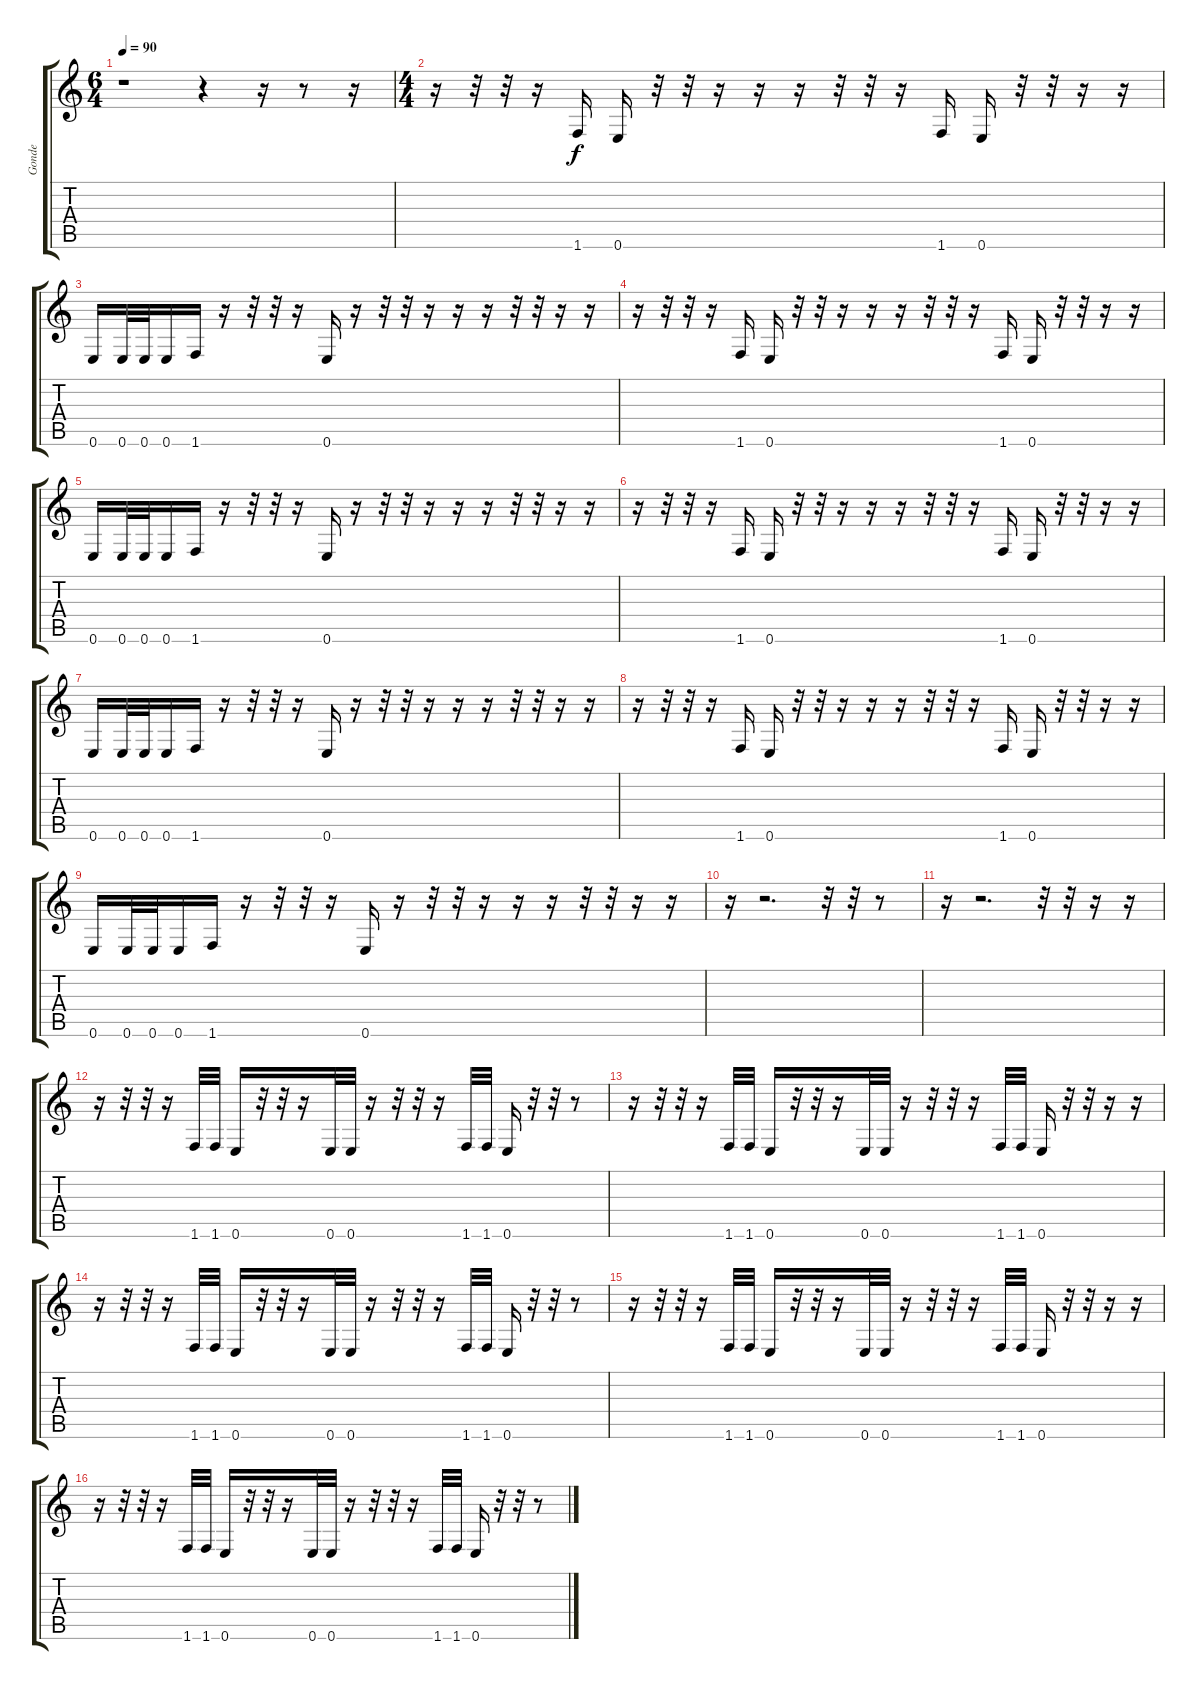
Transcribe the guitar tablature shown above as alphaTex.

\track ("Gonde" "Gonde") {instrument acousticguitarnylon}
\staff {score tabs}
\tuning (E4 B3 G3 D3 A2 E2) {hide}
\ts (6 4)
\tempo 90
\clef g2
\ks c
r.1{dy f instrument acousticguitarnylon} r.4 r.16 r.8 r.16 |
\ts (4 4)
r.16 r.32 r.32 r.16 1.6.16 0.6.16 r.32 r.32 r.16 r.16 r.16 r.32 r.32 r.16 1.6.16 0.6.16 r.32 r.32 r.16 r.16 |
0.6.16 0.6.32 0.6.32 0.6.16 1.6.16 r.16 r.32 r.32 r.16 0.6.16 r.16 r.32 r.32 r.16 r.16 r.16 r.32 r.32 r.16 r.16 |
r.16 r.32 r.32 r.16 1.6.16 0.6.16 r.32 r.32 r.16 r.16 r.16 r.32 r.32 r.16 1.6.16 0.6.16 r.32 r.32 r.16 r.16 |
0.6.16 0.6.32 0.6.32 0.6.16 1.6.16 r.16 r.32 r.32 r.16 0.6.16 r.16 r.32 r.32 r.16 r.16 r.16 r.32 r.32 r.16 r.16 |
r.16 r.32 r.32 r.16 1.6.16 0.6.16 r.32 r.32 r.16 r.16 r.16 r.32 r.32 r.16 1.6.16 0.6.16 r.32 r.32 r.16 r.16 |
0.6.16 0.6.32 0.6.32 0.6.16 1.6.16 r.16 r.32 r.32 r.16 0.6.16 r.16 r.32 r.32 r.16 r.16 r.16 r.32 r.32 r.16 r.16 |
r.16 r.32 r.32 r.16 1.6.16 0.6.16 r.32 r.32 r.16 r.16 r.16 r.32 r.32 r.16 1.6.16 0.6.16 r.32 r.32 r.16 r.16 |
0.6.16 0.6.32 0.6.32 0.6.16 1.6.16 r.16 r.32 r.32 r.16 0.6.16 r.16 r.32 r.32 r.16 r.16 r.16 r.32 r.32 r.16 r.16 |
r.16 r.2{d} r.32 r.32 r.8 |
r.16 r.2{d} r.32 r.32 r.16 r.16 |
r.16 r.32 r.32 r.16 1.6.32 1.6.32 0.6.16 r.32 r.32 r.16 0.6.32 0.6.32 r.16 r.32 r.32 r.16 1.6.32 1.6.32 0.6.16 r.32 r.32 r.8 |
r.16 r.32 r.32 r.16 1.6.32 1.6.32 0.6.16 r.32 r.32 r.16 0.6.32 0.6.32 r.16 r.32 r.32 r.16 1.6.32 1.6.32 0.6.16 r.32 r.32 r.16 r.16 |
r.16 r.32 r.32 r.16 1.6.32 1.6.32 0.6.16 r.32 r.32 r.16 0.6.32 0.6.32 r.16 r.32 r.32 r.16 1.6.32 1.6.32 0.6.16 r.32 r.32 r.8 |
r.16 r.32 r.32 r.16 1.6.32 1.6.32 0.6.16 r.32 r.32 r.16 0.6.32 0.6.32 r.16 r.32 r.32 r.16 1.6.32 1.6.32 0.6.16 r.32 r.32 r.16 r.16 |
r.16 r.32 r.32 r.16 1.6.32 1.6.32 0.6.16 r.32 r.32 r.16 0.6.32 0.6.32 r.16 r.32 r.32 r.16 1.6.32 1.6.32 0.6.16 r.32 r.32 r.8
